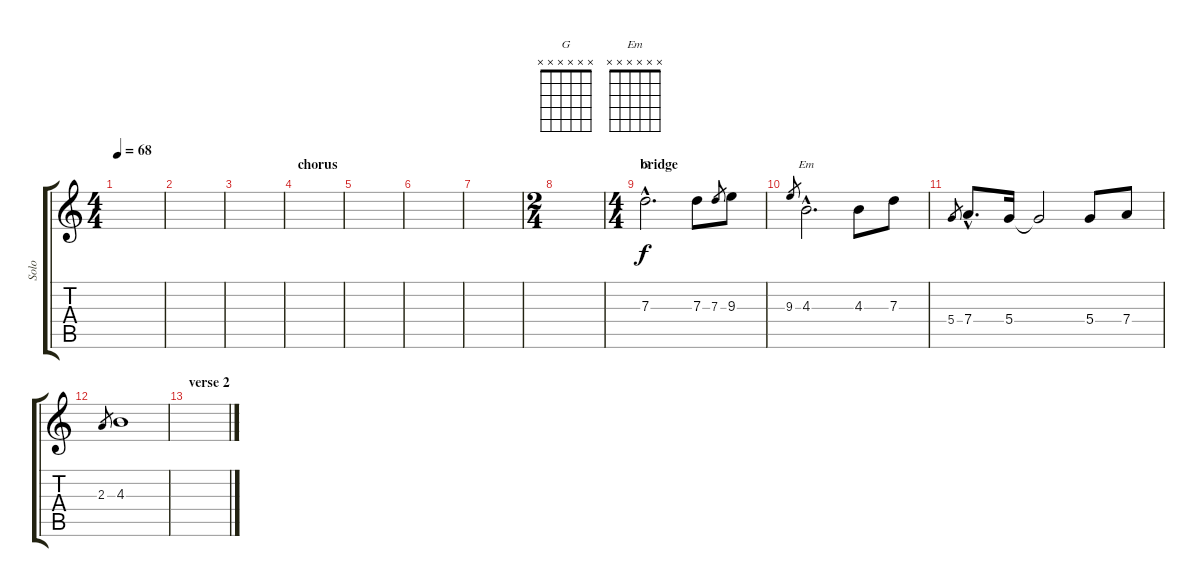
\track ("Solo" "Solo") {instrument overdrivenguitar}
\staff {score tabs}
\tuning (E4 B3 G3 D3 A2 E2) {hide}
\chord ("G" x x x x x x) {firstfret 0}
\chord ("Em" x x x x x x) {firstfret 0}
\ts (4 4)
\tempo 68
\clef g2
\ks c
|
|
|
\section ("" "chorus")
|
|
|
|
\ts (2 4)
|
\ts (4 4)
\section ("" "bridge")
7.3{hac}.2{d ch "G" volume 15} 7.3.8 7.3.8{gr} 9.3.8 |
9.3.8{gr} 4.3{hac}.2{d ch "Em"} 4.3.8 7.3.8 |
5.4.8{gr} 7.4{hac}.8{d} 5.4.16 5.4{t}.2 5.4.8 7.4.8 |
2.3.8{gr} 4.3.1 |
\section ("" "verse 2")
